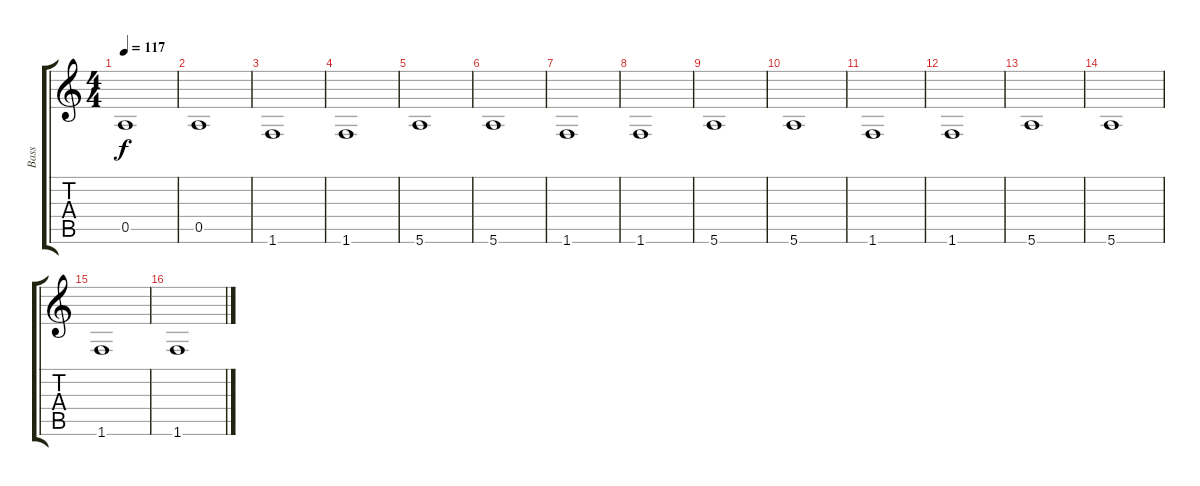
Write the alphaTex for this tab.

\track ("Bass" "Bass") {instrument electricbasspick}
\staff {score tabs}
\tuning (E4 B3 G3 D3 A2 E2) {hide}
\ts (4 4)
\tempo 117
\clef g2
\ks c
0.5.1{dy f} |
0.5.1 |
1.6.1 |
1.6.1 |
5.6.1 |
5.6.1 |
1.6.1 |
1.6.1 |
5.6.1 |
5.6.1 |
1.6.1 |
1.6.1 |
5.6.1 |
5.6.1 |
1.6.1 |
1.6.1
